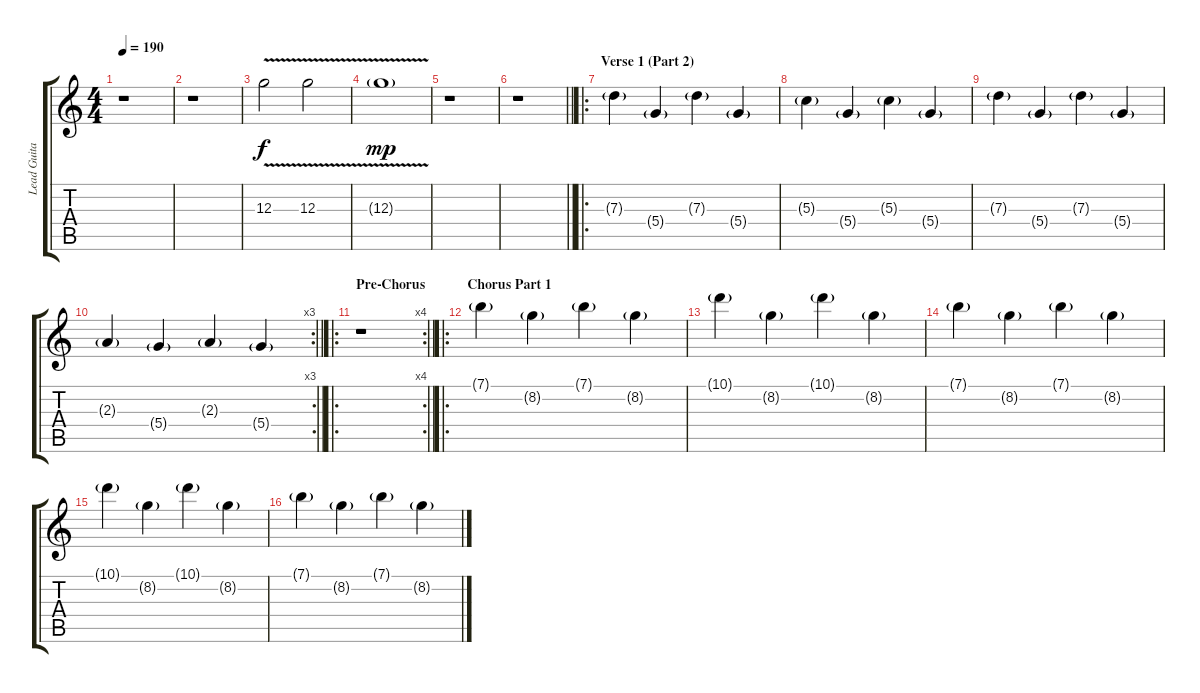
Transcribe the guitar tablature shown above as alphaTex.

\track ("Lead Guitar" "Lead Guita") {instrument overdrivenguitar}
\staff {score tabs}
\tuning (E4 B3 G3 D3 A2 E2) {hide}
\ts (4 4)
\tempo 190
\clef g2
\ks c
r.1{dy mp} |
r.1 |
12.3{v}.2{dy f} 12.3{v}.2 |
12.3{v g}.1{dy mp} |
r.1 |
\barLineRight lightlight
r.1 |
\ro
\section ("" "Verse 1 (Part 2)")
7.3{g}.4 5.4{g}.4 7.3{g}.4 5.4{g}.4 |
5.3{g}.4 5.4{g}.4 5.3{g}.4 5.4{g}.4 |
7.3{g}.4 5.4{g}.4 7.3{g}.4 5.4{g}.4 |
\rc 3
\barLineRight lightlight
2.3{g}.4 5.4{g}.4 2.3{g}.4 5.4{g}.4 |
\ro
\rc 4
\section ("" "Pre-Chorus")
\barLineRight lightlight
r.1 |
\ro
\section ("" "Chorus Part 1")
7.1{g}.4 8.2{g}.4 7.1{g}.4 8.2{g}.4 |
10.1{g}.4 8.2{g}.4 10.1{g}.4 8.2{g}.4 |
7.1{g}.4 8.2{g}.4 7.1{g}.4 8.2{g}.4 |
10.1{g}.4 8.2{g}.4 10.1{g}.4 8.2{g}.4 |
7.1{g}.4 8.2{g}.4 7.1{g}.4 8.2{g}.4
